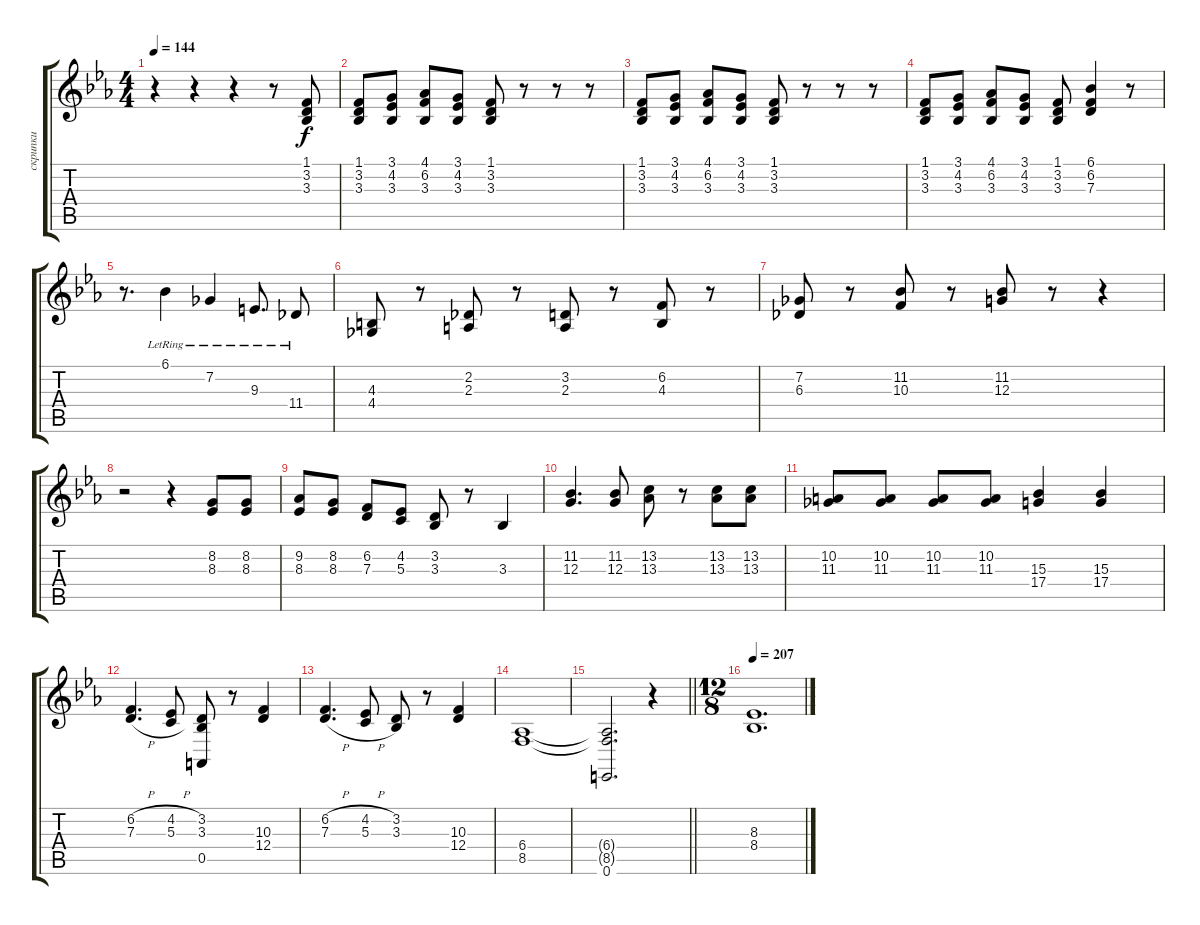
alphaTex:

\track ("скрипки" "скрипки") {instrument stringensemble1}
\staff {score tabs}
\tuning (E4 B3 G3 D3 A2 E2) {hide}
\ts (4 4)
\tempo 144
\clef g2
\ks eb
r.4{dy f} r.4 r.4 r.8 (1.1 3.2 3.3).8 |
(1.1 3.2 3.3).8 (3.1 4.2 3.3).8 (4.1 6.2 3.3).8 (3.1 4.2 3.3).8 (1.1 3.2 3.3).8 r.8 r.8 r.8 |
(1.1 3.2 3.3).8 (3.1 4.2 3.3).8 (4.1 6.2 3.3).8 (3.1 4.2 3.3).8 (1.1 3.2 3.3).8 r.8 r.8 r.8 |
(1.1 3.2 3.3).8 (3.1 4.2 3.3).8 (4.1 6.2 3.3).8 (3.1 4.2 3.3).8 (1.1 3.2 3.3).8 (6.1 6.2 7.3).4 r.8 |
r.8{d} 6.1{lr}.4 7.2{lr}.4 9.3{lr}.8{d} 11.4{lr}.8 |
(4.3 4.4).8 r.8 (2.2 2.3).8 r.8 (3.2 2.3).8 r.8 (6.2 4.3).8 r.8 |
(7.2 6.3).8 r.8 (11.2 10.3).8 r.8 (11.2 12.3).8 r.8 r.4 |
r.2 r.4 (8.2 8.3).8 (8.2 8.3).8 |
(9.2 8.3).8 (8.2 8.3).8 (6.2 7.3).8 (4.2 5.3).8 (3.2 3.3).8 r.8 3.3.4 |
(11.2 12.3).4{d} (11.2 12.3).8 (13.2 13.3).8 r.8 (13.2 13.3).8 (13.2 13.3).8 |
(10.2 11.3).8 (10.2 11.3).8 (10.2 11.3).8 (10.2 11.3).8 (15.3 17.4).4 (15.3 17.4).4 |
(6.2{h} 7.3{h}).4{d} (4.2{h} 5.3{h}).8 (3.2 3.3 0.5).8 r.8 (10.3 12.4).4 |
(6.2{h} 7.3{h}).4{d} (4.2{h} 5.3{h}).8 (3.2 3.3).8 r.8 (10.3 12.4).4 |
(6.4 8.5).1 |
\barLineRight lightlight
(6.4{t} 8.5{t} 0.6).2{d} r.4 |
\ts (12 8)
\tempo 207
(8.3 8.4).1{d}
